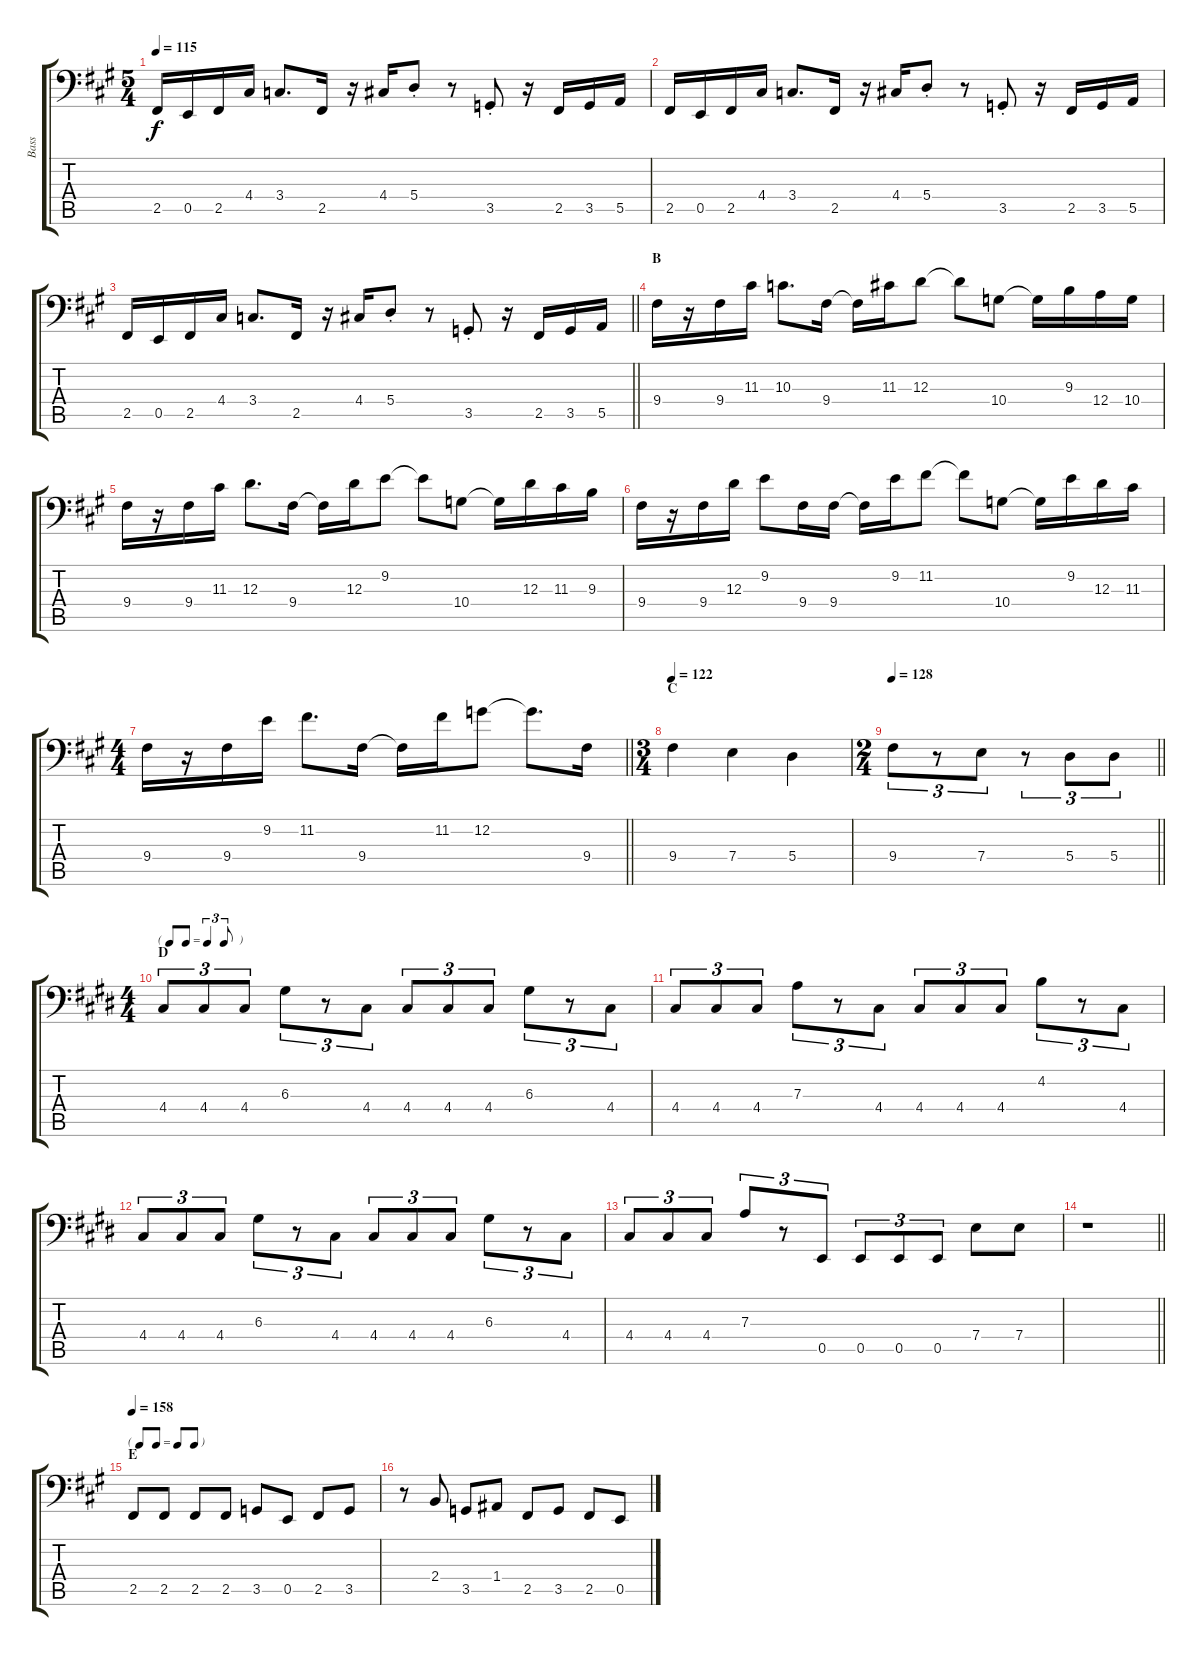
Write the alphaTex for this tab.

\track ("Bass" "Bass") {instrument electricbassfinger}
\staff {score tabs}
\tuning (C3 G2 D2 A1 E1 B0) {hide}
\ts (5 4)
\tempo 115
\clef f4
\ks f#minor
2.5.16{dy f} 0.5.16 2.5.16 4.4.16 3.4.8{d} 2.5.16 r.16 4.4.16 5.4{st}.8 r.8 3.5{st}.8 r.16 2.5.16 3.5.16 5.5.16 |
2.5.16 0.5.16 2.5.16 4.4.16 3.4.8{d} 2.5.16 r.16 4.4.16 5.4{st}.8 r.8 3.5{st}.8 r.16 2.5.16 3.5.16 5.5.16 |
\barLineRight lightlight
2.5.16 0.5.16 2.5.16 4.4.16 3.4.8{d} 2.5.16 r.16 4.4.16 5.4{st}.8 r.8 3.5{st}.8 r.16 2.5.16 3.5.16 5.5.16 |
\section ("" "B")
9.4.16 r.16 9.4.16 11.3.16 10.3.8{d} 9.4.16 9.4{t}.16 11.3.16 12.3.8 12.3{t}.8 10.4.8 10.4{t}.16 9.3.16 12.4.16 10.4.16 |
9.4.16 r.16 9.4.16 11.3.16 12.3.8{d} 9.4.16 9.4{t}.16 12.3.16 9.2.8 9.2{t}.8 10.4.8 10.4{t}.16 12.3.16 11.3.16 9.3.16 |
9.4.16 r.16 9.4.16 12.3.16 9.2.8 9.4.16 9.4.16 9.4{t}.16 9.2.16 11.2.8 11.2{t}.8 10.4.8 10.4{t}.16 9.2.16 12.3.16 11.3.16 |
\ts (4 4)
\barLineRight lightlight
9.4.16 r.16 9.4.16 9.2.16 11.2.8{d} 9.4.16 9.4{t}.16 11.2.16 12.2.8 12.2{t}.8{d} 9.4.16 |
\ts (3 4)
\section ("" "C")
\tempo 122
9.4.4 7.4.4 5.4.4 |
\ts (2 4)
\tempo 128
\barLineRight lightlight
9.4.8{tu (3 2)} r.8{tu (3 2)} 7.4.8{tu (3 2)} r.8{tu (3 2)} 5.4.8{tu (3 2)} 5.4.8{tu (3 2)} |
\ts (4 4)
\tf triplet8th
\section ("" "D")
\ks c#minor
4.4.8{tu (3 2)} 4.4.8{tu (3 2)} 4.4.8{tu (3 2)} 6.3.8{tu (3 2)} r.8{tu (3 2)} 4.4.8{tu (3 2)} 4.4.8{tu (3 2)} 4.4.8{tu (3 2)} 4.4.8{tu (3 2)} 6.3.8{tu (3 2)} r.8{tu (3 2)} 4.4.8{tu (3 2)} |
4.4.8{tu (3 2)} 4.4.8{tu (3 2)} 4.4.8{tu (3 2)} 7.3.8{tu (3 2)} r.8{tu (3 2)} 4.4.8{tu (3 2)} 4.4.8{tu (3 2)} 4.4.8{tu (3 2)} 4.4.8{tu (3 2)} 4.2.8{tu (3 2)} r.8{tu (3 2)} 4.4.8{tu (3 2)} |
4.4.8{tu (3 2)} 4.4.8{tu (3 2)} 4.4.8{tu (3 2)} 6.3.8{tu (3 2)} r.8{tu (3 2)} 4.4.8{tu (3 2)} 4.4.8{tu (3 2)} 4.4.8{tu (3 2)} 4.4.8{tu (3 2)} 6.3.8{tu (3 2)} r.8{tu (3 2)} 4.4.8{tu (3 2)} |
4.4.8{tu (3 2)} 4.4.8{tu (3 2)} 4.4.8{tu (3 2)} 7.3.8{tu (3 2)} r.8{tu (3 2)} 0.5.8{tu (3 2)} 0.5.8{tu (3 2)} 0.5.8{tu (3 2)} 0.5.8{tu (3 2)} 7.4.8 7.4.8 |
\barLineRight lightlight
r.1 |
\tf none
\section ("" "E")
\tempo 158
\ks f#minor
2.5.8 2.5.8 2.5.8 2.5.8 3.5.8 0.5.8 2.5.8 3.5.8 |
r.8 2.4.8 3.5.8 1.4.8 2.5.8 3.5.8 2.5.8 0.5.8
